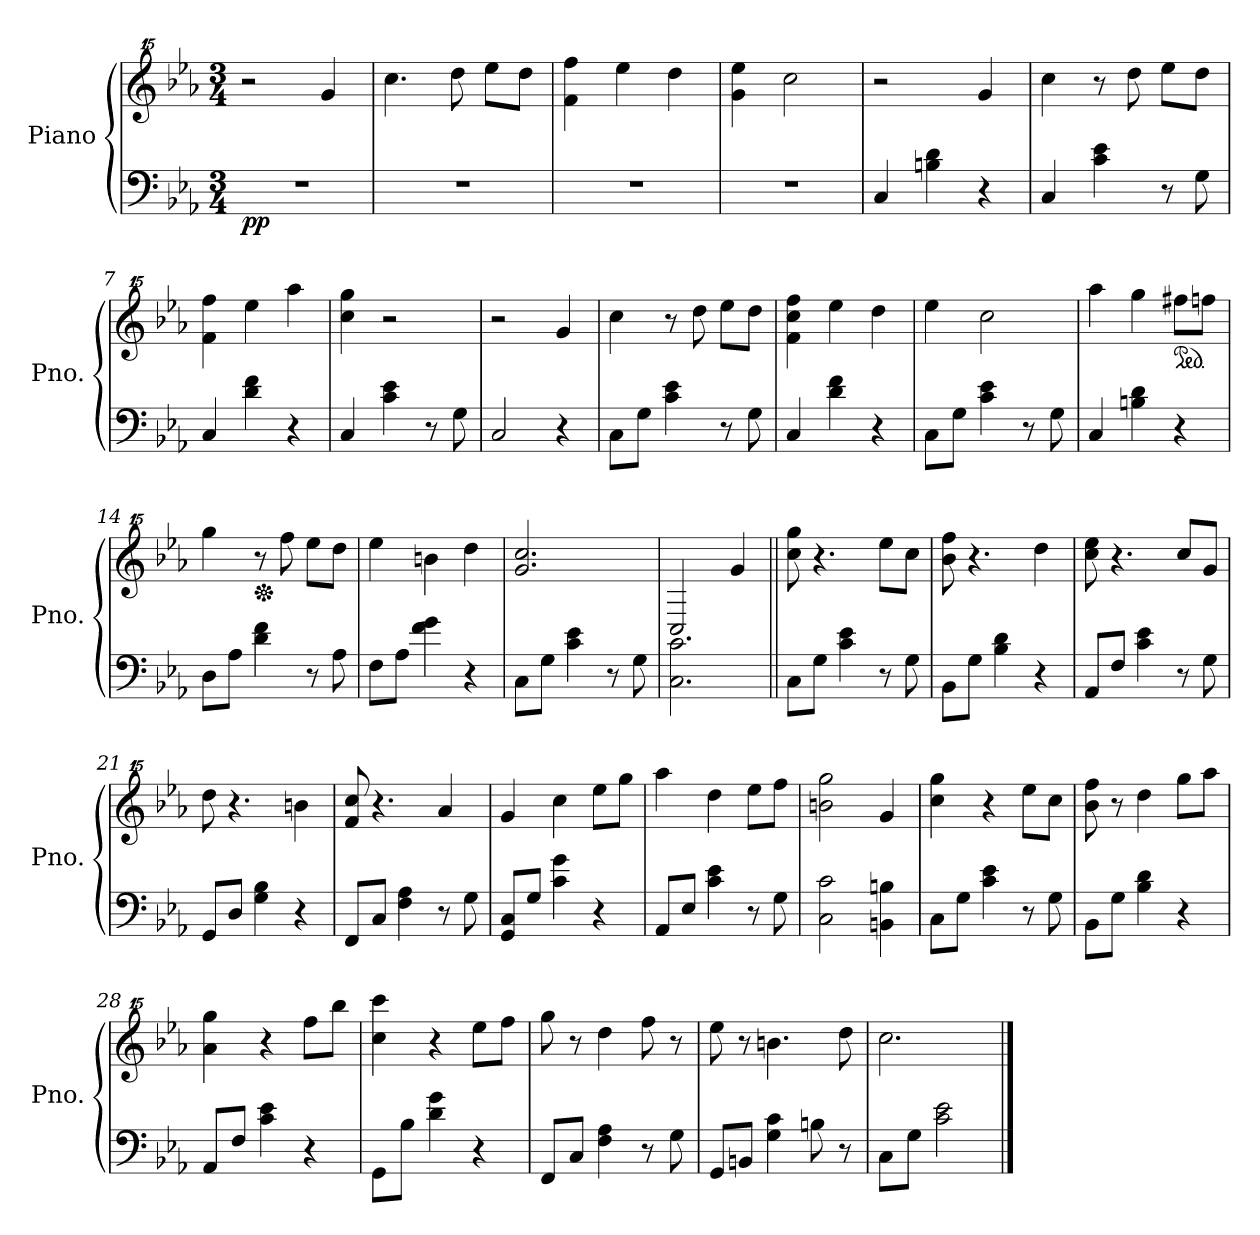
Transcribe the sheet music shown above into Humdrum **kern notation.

**kern	**kern	**dynam
*part1	*part1	*part1
*staff2	*staff1	*staff1/2
*I"Piano	*	*
*I'Pno.	*	*
*clefF4	*clefG^^2	*
*k[b-e-a-]	*k[b-e-a-]	*
*M3/4	*M3/4	*
*MM122	*MM122	*
=1	=1	=1
!	!	!LO:DY:b=2
2.r	2r	pp
.	4ggg/	.
=2	=2	=2
2.r	4.cccc\	.
.	8dddd\	.
.	8eeee-\L	.
.	8dddd\J	.
=3	=3	=3
2.r	4fff\ 4ffff\	.
.	4eeee-\	.
.	4dddd\	.
=4	=4	=4
2.r	4ggg\ 4eeee-\	.
.	2cccc\	.
=5	=5	=5
4C/	2r	.
4Bn\ 4d\	.	.
4r	4ggg/	.
=6	=6	=6
4C/	4cccc\	.
4c\ 4e-\	8r	.
.	8dddd\	.
8r	8eeee-\L	.
8G\	8dddd\J	.
=7	=7	=7
4C/	4fff\ 4ffff\	.
4d\ 4f\	4eeee-\	.
4r	4aaaa-\	.
=8	=8	=8
4C/	4cccc\ 4gggg\	.
4c\ 4e-\	2r	.
8r	.	.
8G\	.	.
=9	=9	=9
2C/	2r	.
4r	4ggg/	.
=10	=10	=10
8C\L	4cccc\	.
8G\J	.	.
4c\ 4e-\	8r	.
.	8dddd\	.
8r	8eeee-\L	.
8G\	8dddd\J	.
!!LO:LB:g=z
=11	=11	=11
4C/	4fff\ 4cccc\ 4ffff\	.
4d\ 4f\	4eeee-\	.
4r	4dddd\	.
=12	=12	=12
8C\L	4eeee-\	.
8G\J	.	.
4c\ 4e-\	2cccc\	.
8r	.	.
8G\	.	.
=13	=13	=13
4C/	4aaaa-\	.
4Bn\ 4d\	4gggg\	.
*	*ped	*
4r	8ffff#X\L	.
.	8ffffn\J	.
=14	=14	=14
8D\L	4gggg\	.
8A-\J	.	.
*	*Xped	*
4d\ 4f\	8r	.
.	8ffff\	.
8r	8eeee-\L	.
8A-\	8dddd\J	.
=15	=15	=15
8F\L	4eeee-\	.
8A-\J	.	.
4f\ 4g\	4bbbn\	.
4r	4dddd\	.
=16	=16	=16
8C\L	2.ggg/ 2.cccc/	.
8G\J	.	.
4c\ 4e-\	.	.
8r	.	.
8G\	.	.
=17	=17	=17
2.C\ 2.c\	2cc/	.
.	4ggg/	.
!!LO:LB:g=z
=18||	=18||	=18||
8C\L	8cccc\ 8gggg\	.
8G\J	4.r	.
4c\ 4e-\	.	.
8r	8eeee-\L	.
8G\	8cccc\J	.
=19	=19	=19
8BB-\L	8bbb-\ 8ffff\	.
8G\J	4.r	.
4B-\ 4d\	.	.
4r	4dddd\	.
=20	=20	=20
8AA-/L	8cccc\ 8eeee-\	.
8F/J	4.r	.
4c\ 4e-\	.	.
8r	8cccc/L	.
8G\	8ggg/J	.
=21	=21	=21
8GG/L	8dddd\	.
8D/J	4.r	.
4G\ 4B-\	.	.
4r	4bbbn\	.
=22	=22	=22
8FF/L	8fff/ 8cccc/	.
8C/J	4.r	.
4F\ 4A-\	.	.
8r	4aaa-/	.
8G\	.	.
=23	=23	=23
8GG/ 8C/L	4ggg/	.
8G/J	.	.
4c\ 4g\	4cccc\	.
4r	8eeee-\L	.
.	8gggg\J	.
=24	=24	=24
8AA-/L	4aaaa-\	.
8E-/J	.	.
4c\ 4e-\	4dddd\	.
8r	8eeee-\L	.
8G\	8ffff\J	.
=25	=25	=25
2C\ 2c\	2bbbn\ 2gggg\	.
4BBn\ 4Bn\	4ggg/	.
!!LO:LB:g=z
=26	=26	=26
8C\L	4cccc\ 4gggg\	.
8G\J	.	.
4c\ 4e-\	4r	.
8r	8eeee-\L	.
8G\	8cccc\J	.
=27	=27	=27
8BB-\L	8bbb-\ 8ffff\	.
8G\J	8r	.
4B-\ 4d\	4dddd\	.
4r	8gggg\L	.
.	8aaaa-\J	.
=28	=28	=28
8AA-/L	4aaa-\ 4gggg\	.
8F/J	.	.
4c\ 4e-\	4r	.
4r	8ffff\L	.
.	8bbbb-\J	.
=29	=29	=29
8GG\L	4cccc\ 4ccccc\	.
8B-\J	.	.
4d\ 4g\	4r	.
4r	8eeee-\L	.
.	8ffff\J	.
=30	=30	=30
8FF/L	8gggg\	.
8C/J	8r	.
4F\ 4A-\	4dddd\	.
8r	8ffff\	.
8G\	8r	.
=31	=31	=31
8GG/L	8eeee-\	.
8BBn/J	8r	.
4G\ 4c\	4.bbbn\	.
8Bn\	.	.
8r	8dddd\	.
=32	=32	=32
8C\L	2.cccc\	.
8G\J	.	.
2c\ 2e-\	.	.
==	==	==
*-	*-	*-
